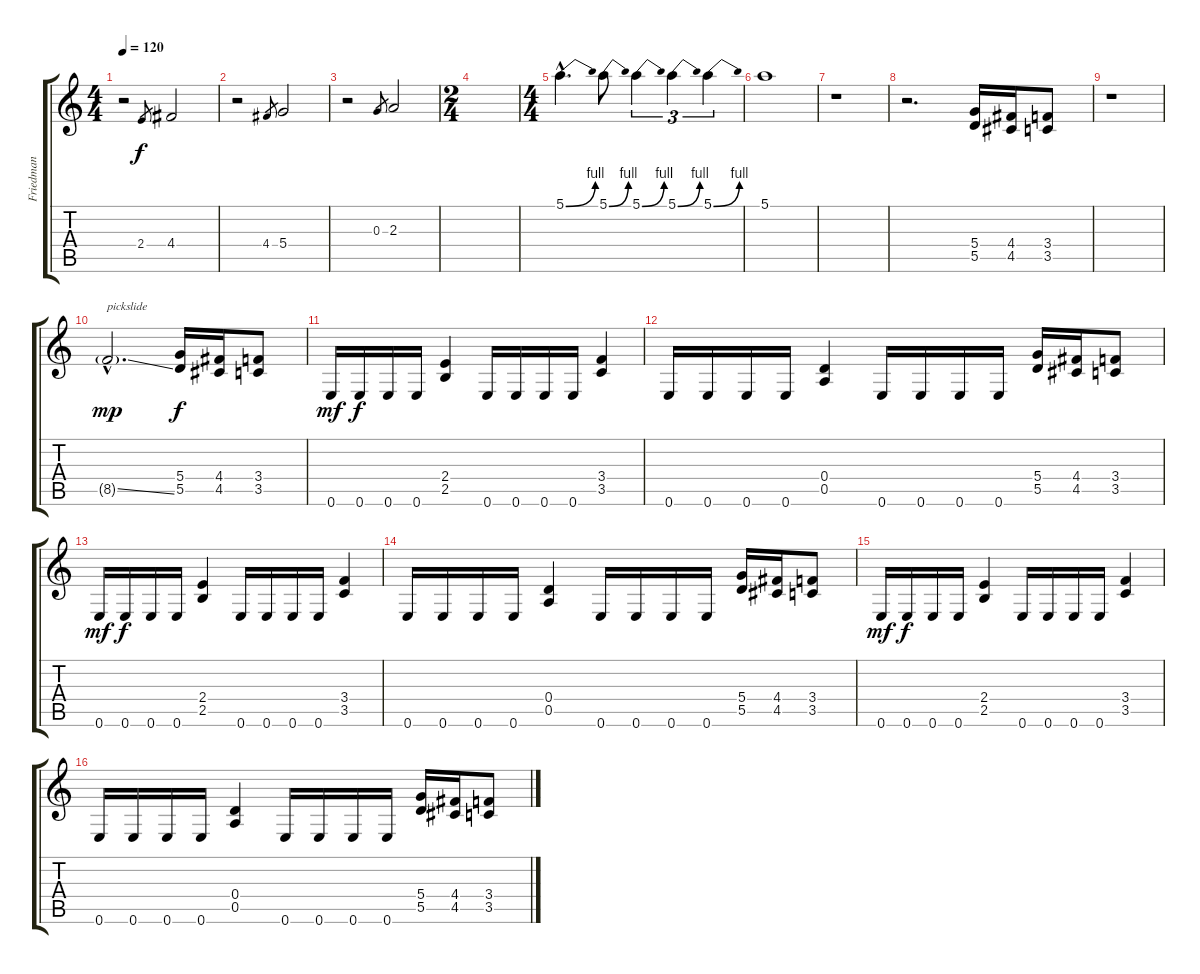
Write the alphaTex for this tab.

\track ("Friedman" "Friedman") {instrument distortionguitar}
\staff {score tabs}
\tuning (E4 B3 G3 D3 A2 E2) {hide}
\ts (4 4)
\tempo 120
\clef g2
\ks c
r.2{dy f} 2.4.8{gr} 4.4.2 |
r.2 4.4.8{gr} 5.4.2 |
r.2 0.3.8{gr} 2.3.2 |
\ts (2 4)
|
\ts (4 4)
5.1{be (bend 0 0 60 4) hac}.4{d} 5.1{be (bend 0 0 60 4)}.8 5.1{be (bend 0 0 60 4)}.4{tu (3 2)} 5.1{be (bend 0 0 60 4)}.4{tu (3 2)} 5.1{be (bend 0 0 60 4)}.4{tu (3 2)} |
5.1.1 |
r.1 |
r.2{d} (5.4 5.5).16 (4.4 4.5).16 (3.4 3.5).8 |
r.1 |
8.5{ss g hac}.2{d txt "pickslide" dy mp} (5.4 5.5).16{dy f} (4.4 4.5).16 (3.4 3.5).8 |
0.6.16{dy mf} 0.6.16{dy f} 0.6.16 0.6.16 (2.4 2.5).4 0.6.16 0.6.16 0.6.16 0.6.16 (3.4 3.5).4 |
0.6.16 0.6.16 0.6.16 0.6.16 (0.4 0.5).4 0.6.16 0.6.16 0.6.16 0.6.16 (5.4 5.5).16 (4.4 4.5).16 (3.4 3.5).8 |
0.6.16{dy mf} 0.6.16{dy f} 0.6.16 0.6.16 (2.4 2.5).4 0.6.16 0.6.16 0.6.16 0.6.16 (3.4 3.5).4 |
0.6.16 0.6.16 0.6.16 0.6.16 (0.4 0.5).4 0.6.16 0.6.16 0.6.16 0.6.16 (5.4 5.5).16 (4.4 4.5).16 (3.4 3.5).8 |
0.6.16{dy mf} 0.6.16{dy f} 0.6.16 0.6.16 (2.4 2.5).4 0.6.16 0.6.16 0.6.16 0.6.16 (3.4 3.5).4 |
0.6.16 0.6.16 0.6.16 0.6.16 (0.4 0.5).4 0.6.16 0.6.16 0.6.16 0.6.16 (5.4 5.5).16 (4.4 4.5).16 (3.4 3.5).8
